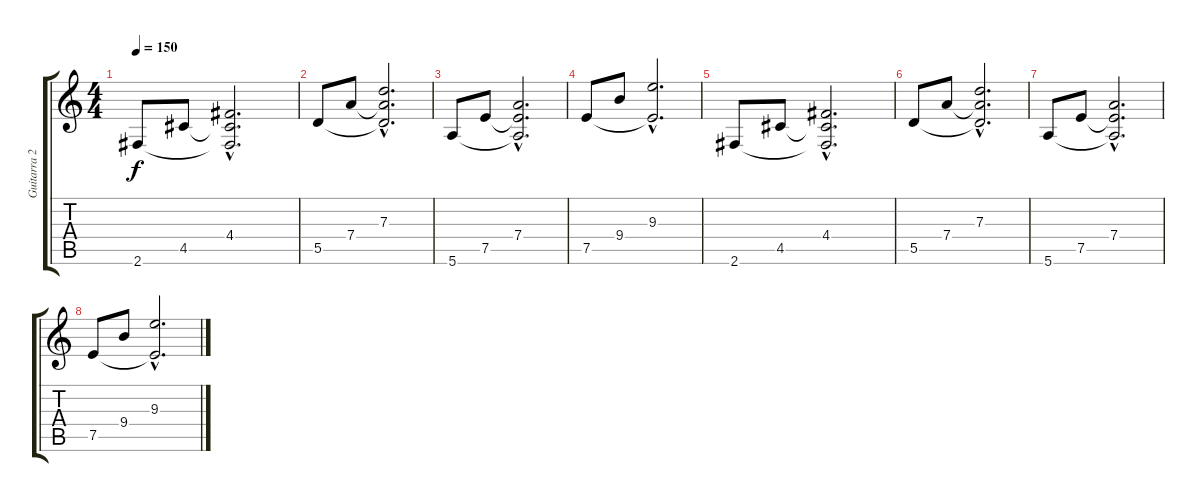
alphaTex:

\track ("Guitarra 2" "Guitarra 2") {instrument distortionguitar}
\staff {score tabs}
\tuning (E4 B3 G3 D3 A2 E2) {hide}
\ts (4 4)
\tempo 150
\clef g2
\ks c
2.6.8{dy f volume 16 instrument acousticguitarnylon} 4.5.8 (4.4{hac} 4.5{hac t} 2.6{hac t}).2{d} |
5.5.8 7.4.8 (7.3{hac} 7.4{hac t} 5.5{hac t}).2{d} |
5.6.8 7.5.8 (7.4{hac} 7.5{hac t} 5.6{hac t}).2{d} |
7.5.8 9.4.8 (9.3{hac} 7.5{hac t}).2{d} |
2.6.8{volume 16 instrument acousticguitarnylon} 4.5.8 (4.4{hac} 4.5{hac t} 2.6{hac t}).2{d} |
5.5.8 7.4.8 (7.3{hac} 7.4{hac t} 5.5{hac t}).2{d} |
5.6.8 7.5.8 (7.4{hac} 7.5{hac t} 5.6{hac t}).2{d} |
7.5.8 9.4.8 (9.3{hac} 7.5{hac t}).2{d}
